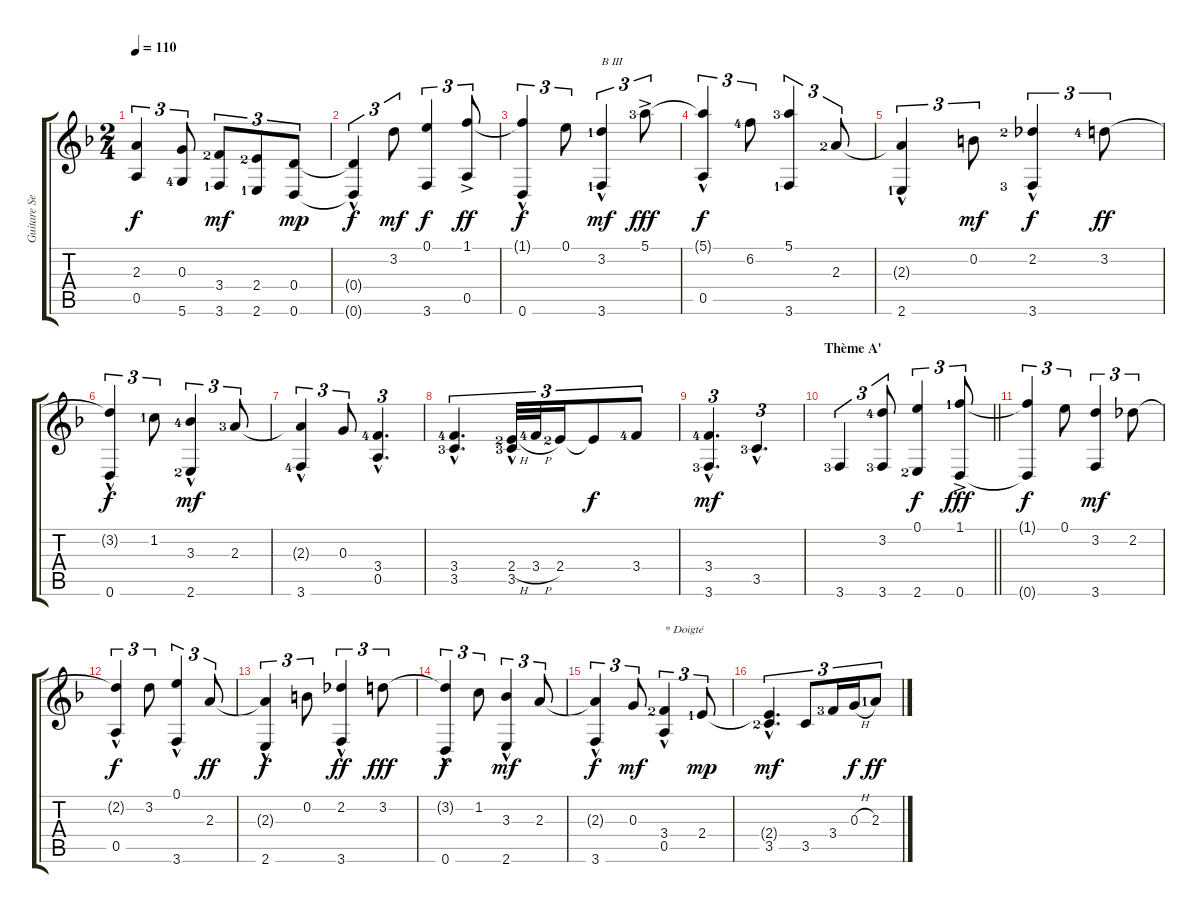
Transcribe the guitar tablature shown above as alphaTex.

\track ("Guitare Seule" "Guitare Se") {instrument acousticguitarnylon}
\staff {score tabs}
\tuning (E4 B3 G3 D3 A2 D2) {hide}
\ts (2 4)
\tempo 110
\clef g2
\ks dminor
(2.3{t} 0.5).4{tu (3 2) dy f} (0.3 5.6{lf 5}).8{tu (3 2)} (3.4{lf 3} 3.6{lf 2}).8{tu (3 2) dy mf} (2.4{lf 3} 2.6{lf 2}).8{tu (3 2)} (0.4 0.6).8{tu (3 2) dy mp} |
(0.4{t} 0.6{hac t}).4{tu (3 2) dy f} 3.2.8{tu (3 2) dy mf} (0.1 3.6).4{tu (3 2) dy f} (1.1{ac} 0.5).8{tu (3 2) dy ff} |
(1.1{t} 0.6{hac}).4{tu (3 2) dy f} 0.1.8{tu (3 2)} (3.2{lf 2} 3.6{hac lf 2}).4{tu (3 2) txt "B III" dy mf} 5.1{ac lf 4}.8{tu (3 2) dy fff} |
(5.1{t} 0.5{hac}).4{tu (3 2) dy f} 6.2{lf 5}.8{tu (3 2)} (5.1{lf 4} 3.6{lf 2}).4{tu (3 2)} 2.3{lf 3}.8{tu (3 2)} |
(2.3{t} 2.6{hac lf 2}).4{tu (3 2)} 0.2.8{tu (3 2) dy mf} (2.2{lf 3} 3.6{hac lf 4}).4{tu (3 2) dy f} 3.2{lf 5}.8{tu (3 2) dy ff} |
(3.2{t} 0.6{hac}).4{tu (3 2) dy f} 1.2{lf 2}.8{tu (3 2)} (3.3{lf 5} 2.6{hac lf 3}).4{tu (3 2) dy mf} 2.3{lf 4}.8{tu (3 2)} |
(2.3{t} 3.6{hac lf 5}).4{tu (3 2)} 0.3.8{tu (3 2)} (3.4{hac lf 5} 0.5{hac}).4{d tu (3 2)} |
(3.4{hac lf 5} 3.5{hac lf 4}).4{d tu (3 2)} (2.4{h lf 3} 3.5{hac lf 4}).32{tu (3 2)} 3.4{h lf 5}.32{tu (3 2)} 2.4{lf 3}.16{tu (3 2)} 2.4{t}.8{tu (3 2) dy f} 3.4{lf 5}.8{tu (3 2)} |
(3.4{hac lf 5} 3.6{hac lf 4}).4{d tu (3 2) dy mf} 3.5{hac lf 4}.4{d tu (3 2)} |
\section ("" "Thème A'")
\barLineRight lightlight
3.6{lf 4}.4{tu (3 2)} (3.2{lf 5} 3.6{lf 4}).8{tu (3 2) volume 16 balance 8 instrument acousticguitarnylon} (0.1 2.6{lf 3}).4{tu (3 2) dy f} (1.1{ac lf 2} 0.6).8{tu (3 2) dy fff} |
(1.1{t} 0.6{t}).4{tu (3 2) dy f volume 16 balance 8 instrument acousticguitarnylon} 0.1.8{tu (3 2)} (3.2 3.6).4{tu (3 2) dy mf} 2.2.8{tu (3 2)} |
(2.2{t} 0.5{hac}).4{tu (3 2) dy f} 3.2.8{tu (3 2)} (0.1 3.6{hac}).4{tu (3 2)} 2.3.8{tu (3 2) dy ff} |
(2.3{t} 2.6{hac}).4{tu (3 2) dy f} 0.2.8{tu (3 2)} (2.2 3.6{hac}).4{tu (3 2) dy ff} 3.2.8{tu (3 2) dy fff} |
(3.2{t} 0.6{hac}).4{tu (3 2) dy f} 1.2.8{tu (3 2)} (3.3 2.6{hac}).4{tu (3 2) dy mf} 2.3.8{tu (3 2)} |
(2.3{t} 3.6{hac}).4{tu (3 2) dy f} 0.3.8{tu (3 2) dy mf} (3.4{lf 3} 0.5{hac}).4{tu (3 2) txt "* Doigté"} 2.4{lf 2}.8{tu (3 2) dy mp} |
(2.4{hac t} 3.5{hac lf 3}).4{d tu (3 2) dy mf} 3.5.8{tu (3 2)} 3.4{lf 4}.16{tu (3 2)} 0.3{h}.16{tu (3 2) dy f} 2.3{lf 2}.8{tu (3 2) dy ff}
